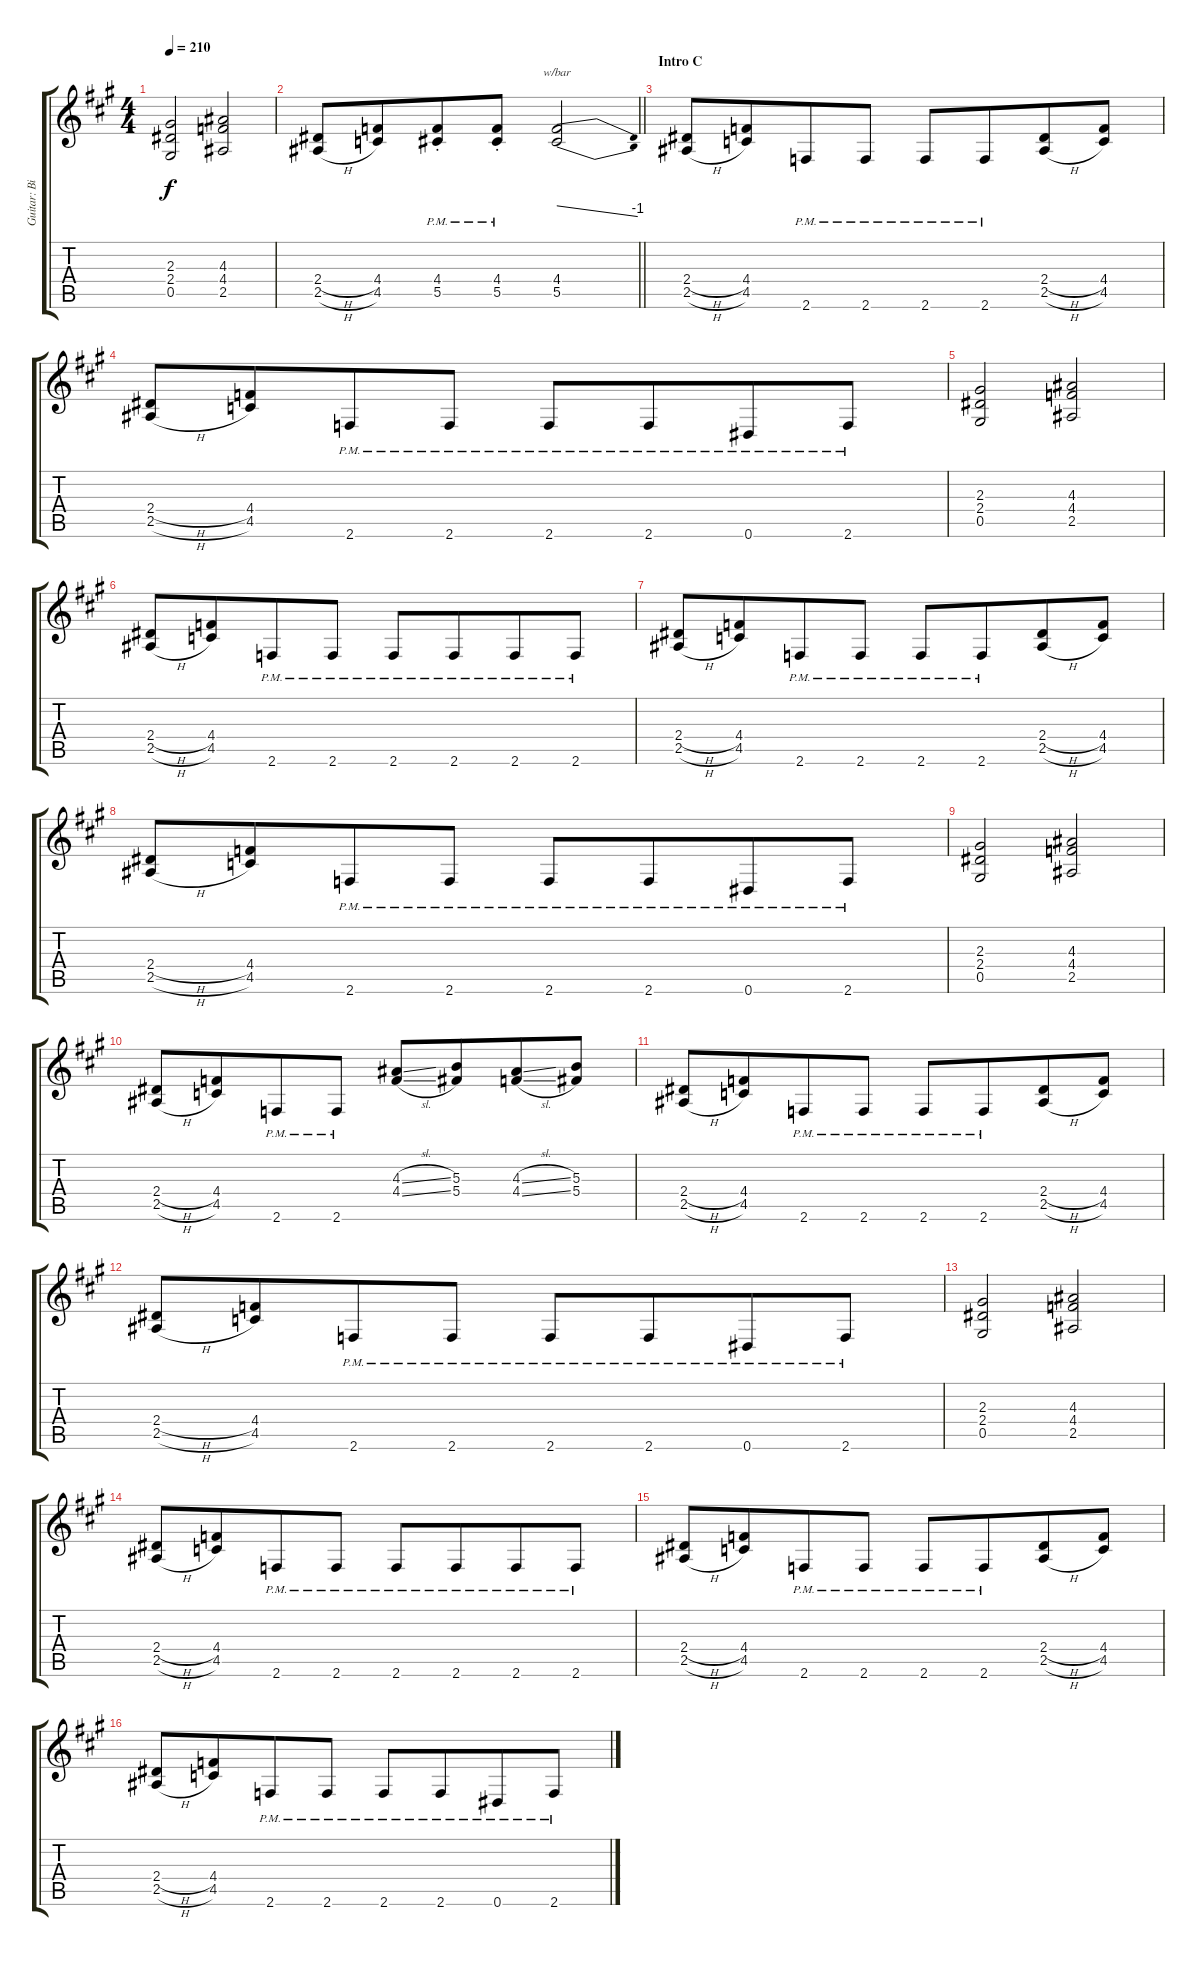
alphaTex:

\track ("Guitar: Billy" "Guitar: Bi") {instrument distortionguitar}
\staff {score tabs}
\tuning (Eb4 Bb3 Gb3 Db3 Ab2 Eb2) {hide}
\ts (4 4)
\tempo 210
\clef g2
\ks a
(2.3 2.4 0.5).2{dy f} (4.3 4.4 2.5).2 |
\barLineRight lightlight
(2.4{h} 2.5{h}).8 (4.4 4.5).8{beam merge} (4.4{pm st} 5.5{pm st}).8 (4.4{pm st} 5.5{pm st}).8 (4.4 5.5).2{tbe (dive default 0 0 60 -4)} |
\section ("" "Intro C")
(2.4{h} 2.5{h}).8 (4.4 4.5).8{beam merge} 2.6{pm}.8 2.6{pm}.8 2.6{pm}.8 2.6{pm}.8{beam merge} (2.4{h} 2.5{h}).8 (4.4 4.5).8 |
(2.4{h} 2.5{h}).8 (4.4 4.5).8{beam merge} 2.6{pm}.8 2.6{pm}.8 2.6{pm}.8 2.6{pm}.8{beam merge} 0.6{pm}.8 2.6{pm}.8 |
(2.3 2.4 0.5).2 (4.3 4.4 2.5).2 |
(2.4{h} 2.5{h}).8 (4.4 4.5).8{beam merge} 2.6{pm}.8 2.6{pm}.8 2.6{pm}.8 2.6{pm}.8{beam merge} 2.6{pm}.8 2.6{pm}.8 |
(2.4{h} 2.5{h}).8 (4.4 4.5).8{beam merge} 2.6{pm}.8 2.6{pm}.8 2.6{pm}.8 2.6{pm}.8{beam merge} (2.4{h} 2.5{h}).8 (4.4 4.5).8 |
(2.4{h} 2.5{h}).8 (4.4 4.5).8{beam merge} 2.6{pm}.8 2.6{pm}.8 2.6{pm}.8 2.6{pm}.8{beam merge} 0.6{pm}.8 2.6{pm}.8 |
(2.3 2.4 0.5).2 (4.3 4.4 2.5).2 |
(2.4{h} 2.5{h}).8 (4.4 4.5).8{beam merge} 2.6{pm}.8 2.6{pm}.8 (4.3{sl} 4.4{sl}).8 (5.3 5.4).8{beam merge} (4.3{sl} 4.4{sl}).8 (5.3 5.4).8 |
(2.4{h} 2.5{h}).8 (4.4 4.5).8{beam merge} 2.6{pm}.8 2.6{pm}.8 2.6{pm}.8 2.6{pm}.8{beam merge} (2.4{h} 2.5{h}).8 (4.4 4.5).8 |
(2.4{h} 2.5{h}).8 (4.4 4.5).8{beam merge} 2.6{pm}.8 2.6{pm}.8 2.6{pm}.8 2.6{pm}.8{beam merge} 0.6{pm}.8 2.6{pm}.8 |
(2.3 2.4 0.5).2 (4.3 4.4 2.5).2 |
(2.4{h} 2.5{h}).8 (4.4 4.5).8{beam merge} 2.6{pm}.8 2.6{pm}.8 2.6{pm}.8 2.6{pm}.8{beam merge} 2.6{pm}.8 2.6{pm}.8 |
(2.4{h} 2.5{h}).8 (4.4 4.5).8{beam merge} 2.6{pm}.8 2.6{pm}.8 2.6{pm}.8 2.6{pm}.8{beam merge} (2.4{h} 2.5{h}).8 (4.4 4.5).8 |
(2.4{h} 2.5{h}).8 (4.4 4.5).8{beam merge} 2.6{pm}.8 2.6{pm}.8 2.6{pm}.8 2.6{pm}.8{beam merge} 0.6{pm}.8 2.6{pm}.8
